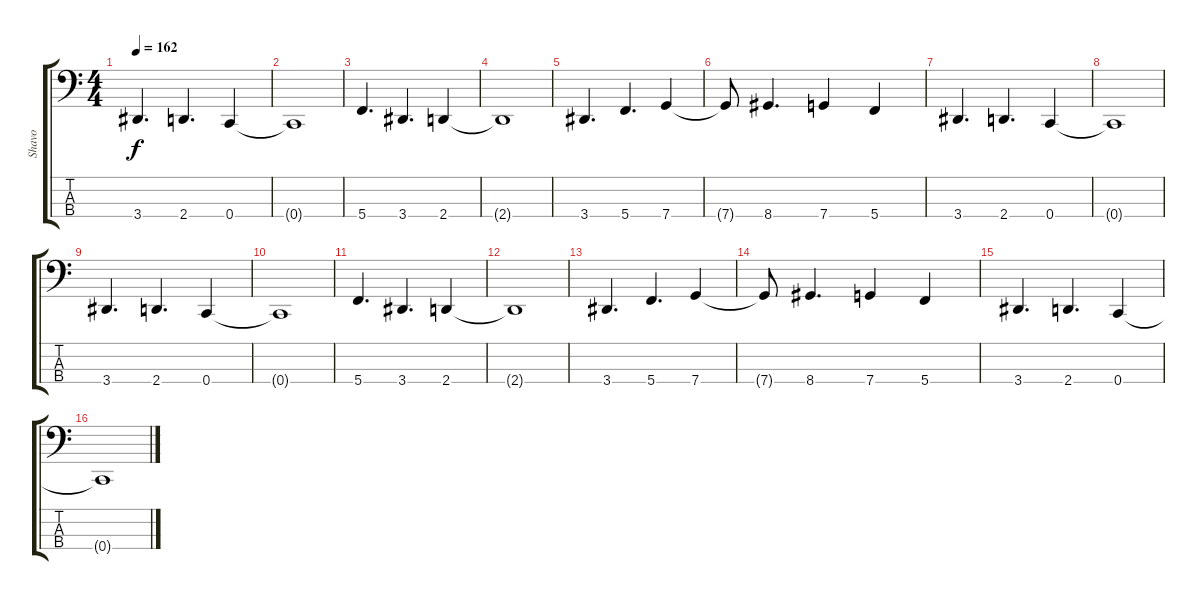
\track ("Shavo" "Shavo") {instrument electricbassfinger}
\staff {score tabs}
\tuning (F2 C2 G1 C1) {hide}
\ts (4 4)
\tempo 162
\clef f4
\ks c
3.4.4{d dy f} 2.4.4{d} 0.4.4 |
0.4{t}.1 |
5.4.4{d} 3.4.4{d} 2.4.4 |
2.4{t}.1 |
3.4.4{d} 5.4.4{d} 7.4.4 |
7.4{t}.8 8.4.4{d} 7.4.4 5.4.4 |
3.4.4{d} 2.4.4{d} 0.4.4 |
0.4{t}.1 |
3.4.4{d} 2.4.4{d} 0.4.4 |
0.4{t}.1 |
5.4.4{d} 3.4.4{d} 2.4.4 |
2.4{t}.1 |
3.4.4{d} 5.4.4{d} 7.4.4 |
7.4{t}.8 8.4.4{d} 7.4.4 5.4.4 |
3.4.4{d} 2.4.4{d} 0.4.4 |
0.4{t}.1
